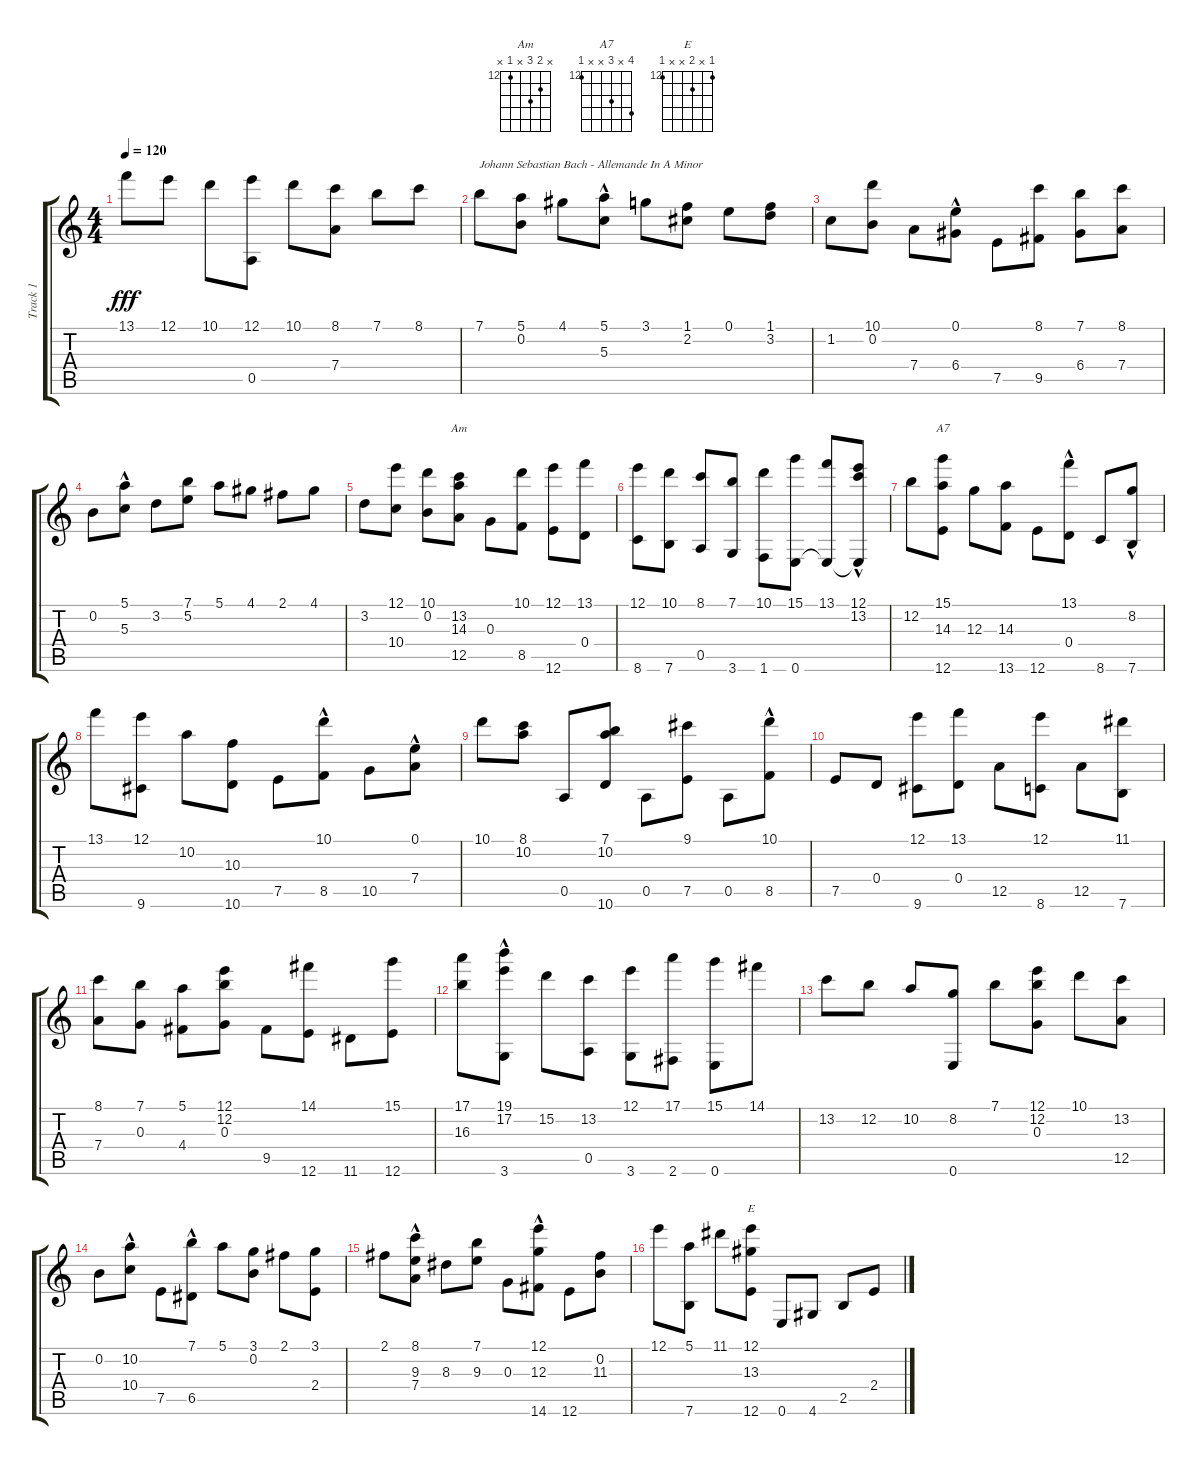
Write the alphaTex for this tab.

\track ("Track 1" "Track 1") {instrument acousticguitarsteel}
\staff {score tabs}
\tuning (E4 B3 G3 D3 A2 E2) {hide}
\chord ("Am" x 13 14 x 12 x) {firstfret 12}
\chord ("A7" 15 x 14 x x 12) {firstfret 12}
\chord ("E" 12 x 13 x x 12) {firstfret 12}
\ts (4 4)
\tempo 120
\clef g2
\ks c
13.1.8{dy fff instrument acousticguitarsteel} 12.1.8 10.1.8 (12.1 0.5).8 10.1.8 (8.1 7.4).8 7.1.8 8.1.8 |
7.1.8{txt "Johann Sebastian Bach - Allemande In A Minor"} (5.1 0.2).8 4.1.8 (5.1{hac} 5.3).8 3.1.8 (1.1 2.2).8 0.1.8 (1.1 3.2).8 |
1.2.8 (10.1 0.2).8 7.4.8 (0.1{hac} 6.4).8 7.5.8 (8.1 9.5).8 (7.1 6.4).8 (8.1 7.4).8 |
0.2.8 (5.1{hac} 5.3).8 3.2.8 (7.1 5.2).8 5.1.8 4.1.8 2.1.8 4.1.8 |
3.2.8 (12.1 10.4).8 (10.1 0.2).8 (13.2 14.3 12.5).8{ch "Am"} 0.3.8 (10.1 8.5).8 (12.1 12.6).8 (13.1 0.4).8 |
(12.1 8.6).8 (10.1 7.6).8 (8.1 0.5).8 (7.1 3.6).8 (10.1 1.6).8 (15.1 0.6).8 (13.1 0.6{t}).8 (12.1{hac} 13.2 0.6{t}).8 |
12.2.8 (15.1 14.3 12.6).8{ch "A7"} 12.3.8 (14.3 13.6).8 12.6.8 (13.1{hac} 0.4).8 8.6.8 (8.2{hac} 7.6).8 |
13.1.8 (12.1 9.6).8 10.2.8 (10.3 10.6).8 7.5.8 (10.1{hac} 8.5).8 10.5.8 (0.1 7.4{hac}).8 |
10.1.8 (8.1 10.2).8 0.5.8 (7.1 10.2 10.6).8 0.5.8 (9.1 7.5).8 0.5.8 (10.1{hac} 8.5).8 |
7.5.8 0.4.8 (12.1 9.6).8 (13.1 0.4).8 12.5.8 (12.1 8.6).8 12.5.8 (11.1 7.6).8 |
(8.1 7.4).8 (7.1 0.3).8 (5.1 4.4).8 (12.1 12.2 0.3).8 9.5.8 (14.1 12.6).8 11.6.8 (15.1 12.6).8 |
(17.1 16.3).8 (19.1{hac} 17.2 3.6).8 15.2.8 (13.2 0.5).8 (12.1 3.6).8 (17.1 2.6).8 (15.1 0.6).8 14.1.8 |
13.2.8 12.2.8 10.2.8 (8.2 0.6).8 7.1.8 (12.1 12.2 0.3).8 10.1.8 (13.2 12.5).8 |
0.2.8 (10.2{hac} 10.4).8 7.5.8 (7.1{hac} 6.5).8 5.1.8 (3.1 0.2).8 2.1.8 (3.1 2.4).8 |
2.1.8 (8.1 9.3 7.4{hac}).8 8.3.8 (7.1 9.3).8 0.3.8 (12.1{hac} 12.3 14.6).8 12.6.8 (0.2 11.3).8 |
12.1.8 (5.1 7.6).8 11.1.8 (12.1 13.3 12.6).8{ch "E"} 0.6.8 4.6.8 2.5.8 2.4.8
